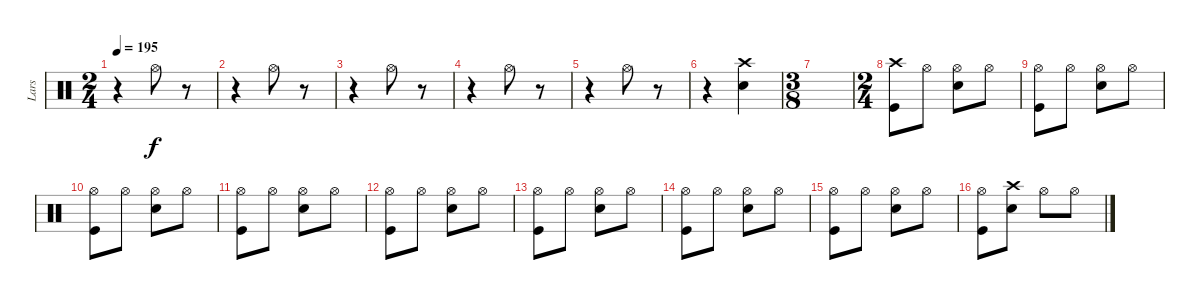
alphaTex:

\track ("Lars" "Lars") {instrument percussion}
\staff {score}
\articulation defaults
\ts (2 4)
\tempo 195
\clef neutral
\ks c
r.4{dy f} "Hi-Hat (open)".8 r.8 |
r.4 "Hi-Hat (open)".8 r.8 |
r.4 "Hi-Hat (open)".8 r.8 |
r.4 "Hi-Hat (open)".8 r.8 |
r.4 "Hi-Hat (open)".8 r.8 |
r.4 ("Crash high (hit)" "Snare (hit) 2").4 |
\ts (3 8)
|
\ts (2 4)
("Crash high (hit)" "Kick (hit)").8 "Hi-Hat (open)".8 ("Hi-Hat (open)" "Snare (hit) 2").8 "Hi-Hat (open)".8 |
("Hi-Hat (open)" "Kick (hit)").8 "Hi-Hat (open)".8 ("Hi-Hat (open)" "Snare (hit) 2").8 "Hi-Hat (open)".8 |
("Hi-Hat (open)" "Kick (hit)").8 "Hi-Hat (open)".8 ("Hi-Hat (open)" "Snare (hit) 2").8 "Hi-Hat (open)".8 |
("Hi-Hat (open)" "Kick (hit)").8 "Hi-Hat (open)".8 ("Hi-Hat (open)" "Snare (hit) 2").8 "Hi-Hat (open)".8 |
("Hi-Hat (open)" "Kick (hit)").8 "Hi-Hat (open)".8 ("Hi-Hat (open)" "Snare (hit) 2").8 "Hi-Hat (open)".8 |
("Hi-Hat (open)" "Kick (hit)").8 "Hi-Hat (open)".8 ("Hi-Hat (open)" "Snare (hit) 2").8 "Hi-Hat (open)".8 |
("Hi-Hat (open)" "Kick (hit)").8 "Hi-Hat (open)".8 ("Hi-Hat (open)" "Snare (hit) 2").8 "Hi-Hat (open)".8 |
("Hi-Hat (open)" "Kick (hit)").8 "Hi-Hat (open)".8 ("Hi-Hat (open)" "Snare (hit) 2").8 "Hi-Hat (open)".8 |
("Hi-Hat (open)" "Kick (hit)").8 ("Crash high (hit)" "Snare (hit) 2").8 "Hi-Hat (open)".8 "Hi-Hat (open)".8
